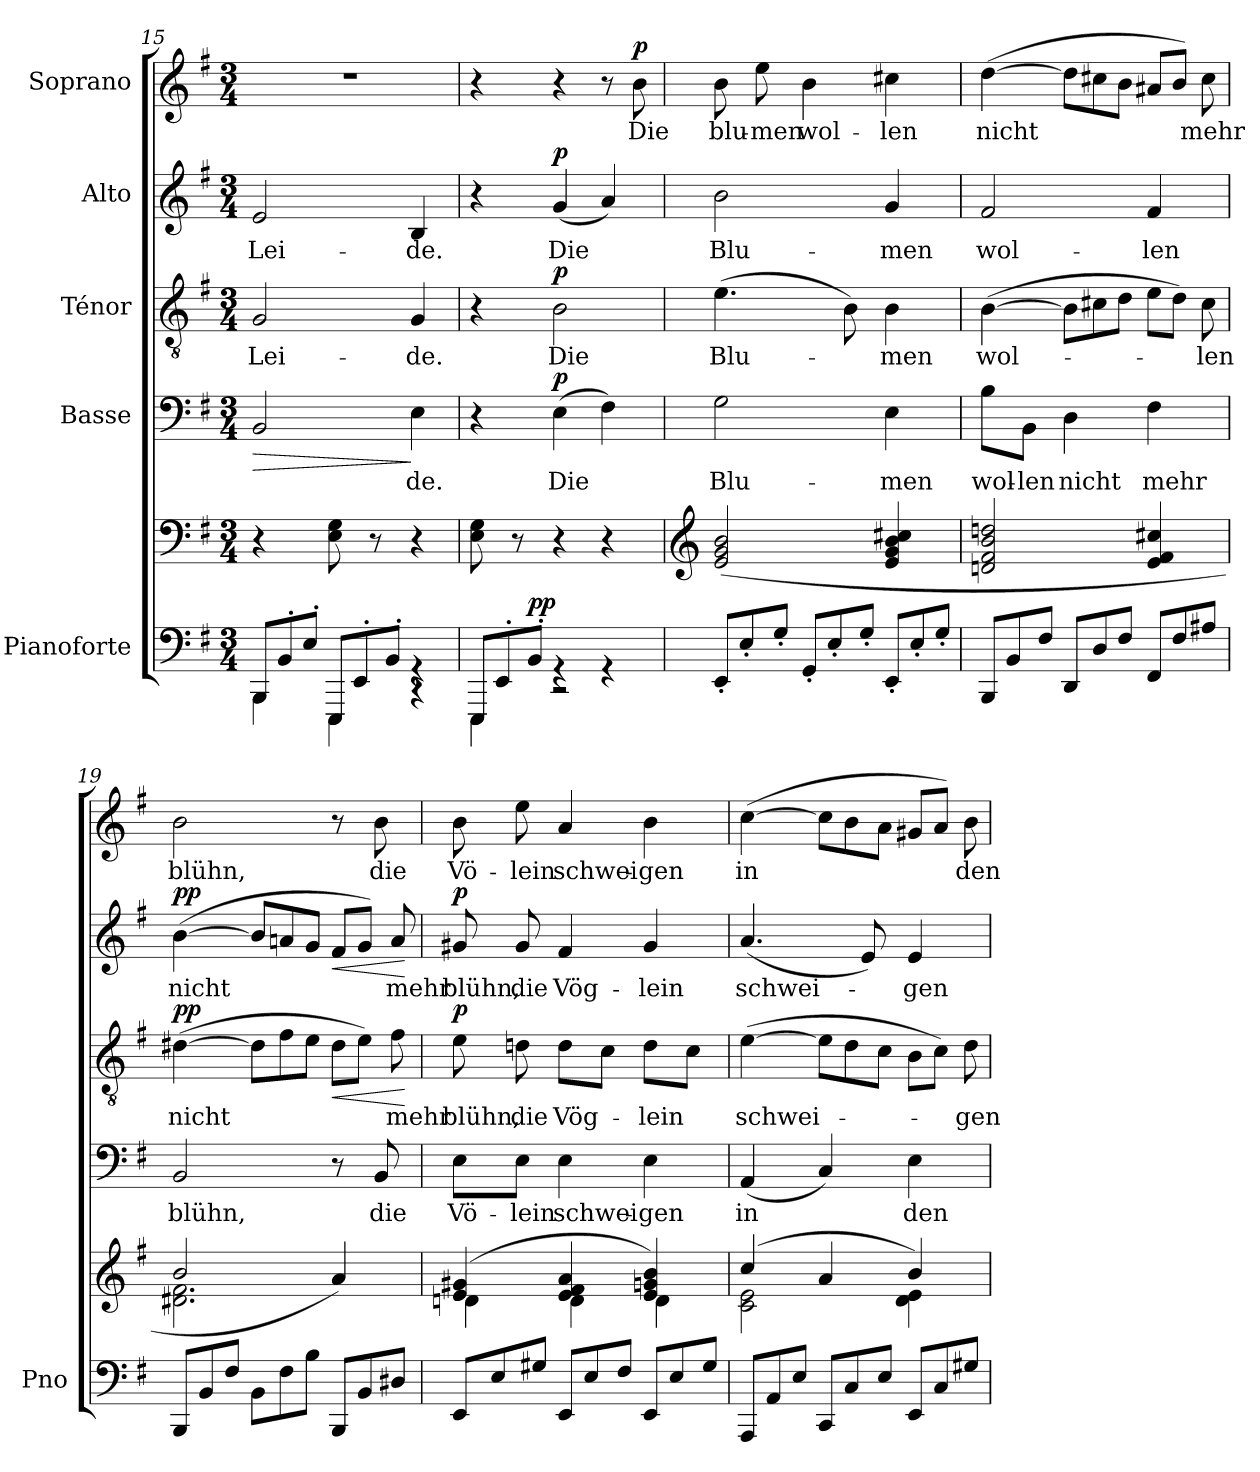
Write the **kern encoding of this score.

**kern	**kern	**dynam	**kern	**text	**dynam	**kern	**text	**dynam	**kern	**text	**dynam	**kern	**text	**dynam
*part5	*part5	*part5	*part4	*part4	*part4	*part3	*part3	*part3	*part2	*part2	*part2	*part1	*part1	*part1
*staff6	*staff5	*staff5/6	*staff4	*staff4	*staff4	*staff3	*staff3	*staff3	*staff2	*staff2	*staff2	*staff1	*staff1	*staff1
*I"Pianoforte	*	*	*I"Basse	*	*	*I"Ténor	*	*	*I"Alto	*	*	*I"Soprano	*	*
*I'Pno	*	*	*	*	*	*	*	*	*	*	*	*	*	*
*clefF4	*clefF4	*	*clefF4	*	*	*clefGv2	*	*	*clefG2	*	*	*clefG2	*	*
*k[f#]	*k[f#]	*	*k[f#]	*	*	*k[f#]	*	*	*k[f#]	*	*	*k[f#]	*	*
*M3/4	*M3/4	*	*M3/4	*	*	*M3/4	*	*	*M3/4	*	*	*M3/4	*	*
*Xtuplet	*	*	*	*	*	*	*	*	*	*	*	*	*	*
=15	=15	=15	=15	=15	=15	=15	=15	=15	=15	=15	=15	=15	=15	=15
*^	*	*	*	*	*	*	*	*	*	*	*	*	*	*
!	!	!	!	!	!	!LO:HP:b	!	!LO:LY:b	!	!	!LO:LY:b	!	!	!	!
12BBB/L	4BBB\	4r	.	2BB/	.	>	2G/	Lei-	.	2e/	Lei-	.	2.r	.	.
12BB'/	.	.	.	.	.	.	.	.	.	.	.	.	.	.	.
12E'/J	.	.	.	.	.	.	.	.	.	.	.	.	.	.	.
12EEE/L	4EEE\	8E\ 8G\	.	.	.	.	.	.	.	.	.	.	.	.	.
12EE'/	.	.	.	.	.	.	.	.	.	.	.	.	.	.	.
.	.	8r	.	.	.	.	.	.	.	.	.	.	.	.	.
12BB'/J	.	.	.	.	.	.	.	.	.	.	.	.	.	.	.
!	!	!	!	!	!LO:LY:b	!	!	!LO:LY:b	!	!	!LO:LY:b	!	!	!	!
4rGG	4r	4r	.	4E\	-de.	]	4G/	-de.	.	4B/	-de.	.	.	.	.
=16	=16	=16	=16	=16	=16	=16	=16	=16	=16	=16	=16	=16	=16	=16	=16
12EEE/L	4EEE\	8E\ 8G\	.	4r	.	.	4r	.	.	4r	.	.	4r	.	.
12EE'/	.	.	.	.	.	.	.	.	.	.	.	.	.	.	.
.	.	8r	.	.	.	.	.	.	.	.	.	.	.	.	.
!	!	!	!LO:DY:a=2	!	!	!	!	!	!	!	!	!	!	!	!
12BB'/J	.	.	pp	.	.	.	.	.	.	.	.	.	.	.	.
!	!	!	!	!	!LO:LY:b	!LO:DY:a	!	!LO:LY:b	!LO:DY:a	!	!LO:LY:b	!LO:DY:a	!	!	!
4rGG	2r	4r	.	(>4E\	Die	p	2B\	Die	p	(<4g/	Die	p	4r	.	.
4rGG	.	4r	.	4F#\)	.	.	.	.	.	4a/)	.	.	8r	.	.
!	!	!	!	!	!	!	!	!	!	!	!	!	!	!LO:LY:b	!LO:DY:a
.	.	.	.	.	.	.	.	.	.	.	.	.	8b\	Die	p
*v	*v	*	*	*	*	*	*	*	*	*	*	*	*	*	*
!!LO:PB:g=z
=17	=17	=17	=17	=17	=17	=17	=17	=17	=17	=17	=17	=17	=17	=17
*	*clefG2	*	*	*	*	*	*	*	*	*	*	*	*	*
!	!	!LO:DY:a=2	!	!LO:LY:b	!	!	!LO:LY:b	!	!	!LO:LY:b	!	!	!LO:LY:b	!
12EE'/L	(>2e/ 2g/ 2b/	other-dynamics	2G\	Blu-	.	(>4.e\	Blu-	.	2b\	Blu-	.	8b\	blu-	.
12E'/	.	.	.	.	.	.	.	.	.	.	.	.	.	.
!	!	!	!	!	!	!	!	!	!	!	!	!	!LO:LY:b	!
.	.	.	.	.	.	.	.	.	.	.	.	8ee\	-men	.
12G'/J	.	.	.	.	.	.	.	.	.	.	.	.	.	.
!	!	!	!	!	!	!	!	!	!	!	!	!	!LO:LY:b	!
12GG'/L	.	.	.	.	.	.	.	.	.	.	.	4b\	wol-	.
12E'/	.	.	.	.	.	.	.	.	.	.	.	.	.	.
.	.	.	.	.	.	8B\)	.	.	.	.	.	.	.	.
12G'/J	.	.	.	.	.	.	.	.	.	.	.	.	.	.
!	!	!	!	!LO:LY:b	!	!	!LO:LY:b	!	!	!LO:LY:b	!	!	!LO:LY:b	!
12EE'/L	4e/ 4g/ 4b/ 4cc#X/	.	4E\	-men	.	4B\	-men	.	4g/	-men	.	4cc#X\	-len	.
12E'/	.	.	.	.	.	.	.	.	.	.	.	.	.	.
12G'/J	.	.	.	.	.	.	.	.	.	.	.	.	.	.
=18	=18	=18	=18	=18	=18	=18	=18	=18	=18	=18	=18	=18	=18	=18
!	!	!	!	!LO:LY:b	!	!	!LO:LY:b	!	!	!LO:LY:b	!	!	!LO:LY:b	!
12BBB/L	2dn/ 2f#/ 2b/ 2ddn/	.	8B\L	wol-	.	(>[4B\	wol-	.	2f#/	wol-	.	(>[4dd\	nicht	.
12BB/	.	.	.	.	.	.	.	.	.	.	.	.	.	.
!	!	!	!	!LO:LY:b	!	!	!	!	!	!	!	!	!	!
.	.	.	8BB\J	-len	.	.	.	.	.	.	.	.	.	.
12F#/J	.	.	.	.	.	.	.	.	.	.	.	.	.	.
!	!	!	!	!LO:LY:b	!	!	!	!	!	!	!	!	!	!
*	*	*	*	*	*	*Xtuplet	*	*	*	*	*	*Xtuplet	*	*
12DD/L	.	.	4D\	nicht	.	12B\L]	.	.	.	.	.	12dd\L]	.	.
12D/	.	.	.	.	.	12c#X\	.	.	.	.	.	12cc#X\	.	.
12F#/J	.	.	.	.	.	12d\J	.	.	.	.	.	12b\J	.	.
!	!	!	!	!LO:LY:b	!	!	!	!	!	!LO:LY:b	!	!	!	!
12FF#/L	4e/ 4f#/ 4cc#X/	.	4F#\	mehr	.	12e\L	.	.	4f#/	-len	.	12a#X/L	.	.
12F#/	.	.	.	.	.	12d\J)	.	.	.	.	.	12b/J)	.	.
!	!	!	!	!	!	!	!LO:LY:b	!	!	!	!	!	!LO:LY:b	!
12A#X/J	.	.	.	.	.	12c#\	-len	.	.	.	.	12cc#\	mehr	.
=19	=19	=19	=19	=19	=19	=19	=19	=19	=19	=19	=19	=19	=19	=19
*	*^	*	*	*	*	*	*	*	*	*	*	*	*	*
!	!	!	!	!	!LO:LY:b	!	!	!LO:LY:b	!LO:DY:a	!	!LO:LY:b	!LO:DY:a	!	!LO:LY:b	!
12BBB/L	2b/	2.d#X\ 2.f#\	.	2BB/	blühn,	.	(>[4d#X\	nicht	pp	(>[4b\	nicht	pp	2b\	blühn,	.
12BB/	.	.	.	.	.	.	.	.	.	.	.	.	.	.	.
12F#/J	.	.	.	.	.	.	.	.	.	.	.	.	.	.	.
*	*	*	*	*	*	*	*	*	*	*Xtuplet	*	*	*	*	*
12BB\L	.	.	.	.	.	.	12d#\L]	.	.	12b/L]	.	.	.	.	.
12F#\	.	.	.	.	.	.	12f#\	.	.	12an/	.	.	.	.	.
12B\J	.	.	.	.	.	.	12e\J	.	.	12g/J	.	.	.	.	.
!	!	!	!	!	!	!	!	!	!LO:HP:b	!	!	!LO:HP:b	!	!	!
12BBB/L	4a/)	.	.	8r	.	.	12d#\L	.	<	12f#/L	.	<	8r	.	.
12BB/	.	.	.	.	.	.	12e\J)	.	.	12g/J)	.	.	.	.	.
!	!	!	!	!	!LO:LY:b	!	!	!	!	!	!	!	!	!LO:LY:b	!
.	.	.	.	8BB/	die	.	.	.	.	.	.	.	8b\	die	.
!	!	!	!	!	!	!	!	!LO:LY:b	!	!	!LO:LY:b	!	!	!	!
12D#X/J	.	.	.	.	.	.	12f#\	mehr	.	12a/	mehr	.	.	.	.
*	*v	*v	*	*	*	*	*	*	*	*	*	*	*	*	*
.	.	.	.	.	.	.	.	[	.	.	[	.	.	.
=20	=20	=20	=20	=20	=20	=20	=20	=20	=20	=20	=20	=20	=20	=20
*	*^	*	*	*	*	*	*	*	*	*	*	*	*	*
!	!	!	!	!	!LO:LY:b	!	!	!LO:LY:b	!LO:DY:a	!	!LO:LY:b	!LO:DY:a	!	!LO:LY:b	!
12EE/L	(>4e/ 4g#X/	4dn\	.	8E\L	Vö-	.	8e\	blühn,	p	8g#X/	blühn,	p	8b\	Vö-	.
12E/	.	.	.	.	.	.	.	.	.	.	.	.	.	.	.
!	!	!	!	!	!LO:LY:b	!	!	!LO:LY:b	!	!	!LO:LY:b	!	!	!LO:LY:b	!
.	.	.	.	8E\J	-lein	.	8dn\	die	.	8g#/	die	.	8ee\	-lein	.
12G#X/J	.	.	.	.	.	.	.	.	.	.	.	.	.	.	.
!	!	!	!	!	!LO:LY:b	!	!	!LO:LY:b	!	!	!LO:LY:b	!	!	!LO:LY:b	!
12EE/L	4e/ 4f#/ 4a/	4d\	.	4E\	schwei-	.	8d\L	Vög-	.	4f#/	Vög-	.	4a/	schwei-	.
12E/	.	.	.	.	.	.	.	.	.	.	.	.	.	.	.
.	.	.	.	.	.	.	8c\J	.	.	.	.	.	.	.	.
12F#/J	.	.	.	.	.	.	.	.	.	.	.	.	.	.	.
!	!	!	!	!	!LO:LY:b	!	!	!LO:LY:b	!	!	!LO:LY:b	!	!	!LO:LY:b	!
12EE/L	4e/ 4gn/ 4b/)	4d\	.	4E\	-gen	.	8d\L	-lein	.	4g#/	-lein	.	4b\	-gen	.
12E/	.	.	.	.	.	.	.	.	.	.	.	.	.	.	.
.	.	.	.	.	.	.	8c\J	.	.	.	.	.	.	.	.
12G#/J	.	.	.	.	.	.	.	.	.	.	.	.	.	.	.
!!LO:LB:g=z
=21	=21	=21	=21	=21	=21	=21	=21	=21	=21	=21	=21	=21	=21	=21	=21
!	!	!	!	!	!LO:LY:b	!	!	!LO:LY:b	!	!	!LO:LY:b	!	!	!LO:LY:b	!
12AAA/L	(>4cc/	2c\ 2e\	.	(<4AA/	in	.	(>[4e\	schwei-	.	(<4.a/	schwei-	.	(>[4cc\	in	.
12AA/	.	.	.	.	.	.	.	.	.	.	.	.	.	.	.
12E/J	.	.	.	.	.	.	.	.	.	.	.	.	.	.	.
12CC/L	4a/	.	.	4C/)	.	.	12e\L]	.	.	.	.	.	12cc\L]	.	.
12C/	.	.	.	.	.	.	12d\	.	.	.	.	.	12b\	.	.
.	.	.	.	.	.	.	.	.	.	8e/)	.	.	.	.	.
12E/J	.	.	.	.	.	.	12c\J	.	.	.	.	.	12a\J	.	.
!	!	!	!	!	!LO:LY:b	!	!	!	!	!	!LO:LY:b	!	!	!	!
12EE/L	4b/)	4d\ 4e\	.	4E\	den	.	12B\L	.	.	4e/	-gen	.	12g#X/L	.	.
12C/	.	.	.	.	.	.	12c\J)	.	.	.	.	.	12a/J)	.	.
!	!	!	!	!	!	!	!	!LO:LY:b	!	!	!	!	!	!LO:LY:b	!
12G#X/J	.	.	.	.	.	.	12d\	-gen	.	.	.	.	12b\	den	.
*	*v	*v	*	*	*	*	*	*	*	*	*	*	*	*	*
=	=	=	=	=	=	=	=	=	=	=	=	=	=	=
*-	*-	*-	*-	*-	*-	*-	*-	*-	*-	*-	*-	*-	*-	*-
